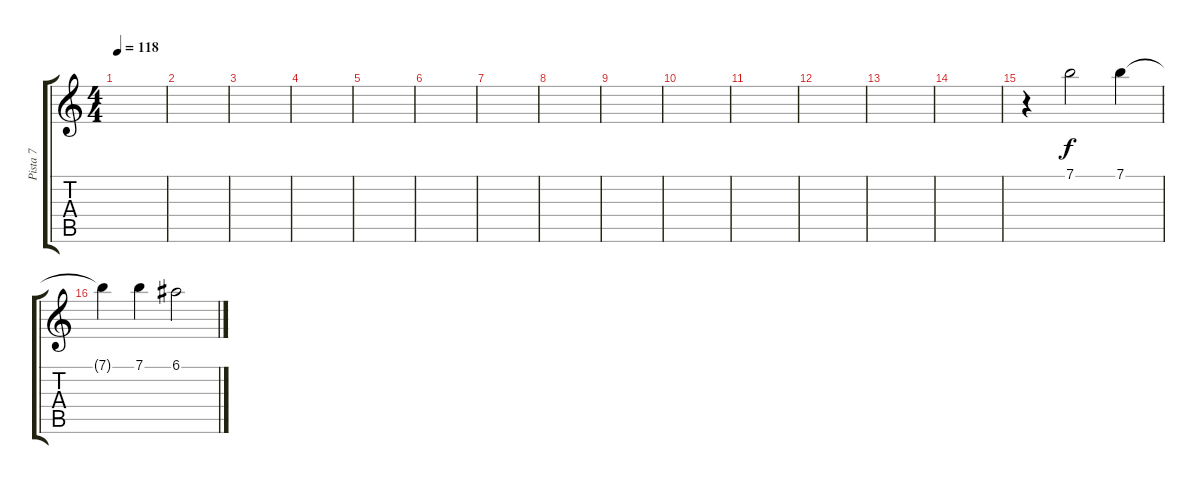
\track ("Pista 7" "Pista 7") {instrument acousticguitarsteel}
\staff {score tabs}
\tuning (E4 B3 G3 D3 A2 E2) {hide}
\ts (4 4)
\tempo 118
\clef g2
\ks c
|
|
|
|
|
|
|
|
|
|
|
|
|
|
r.4 7.1.2{dy f} 7.1.4 |
7.1{t}.4 7.1.4 6.1.2
